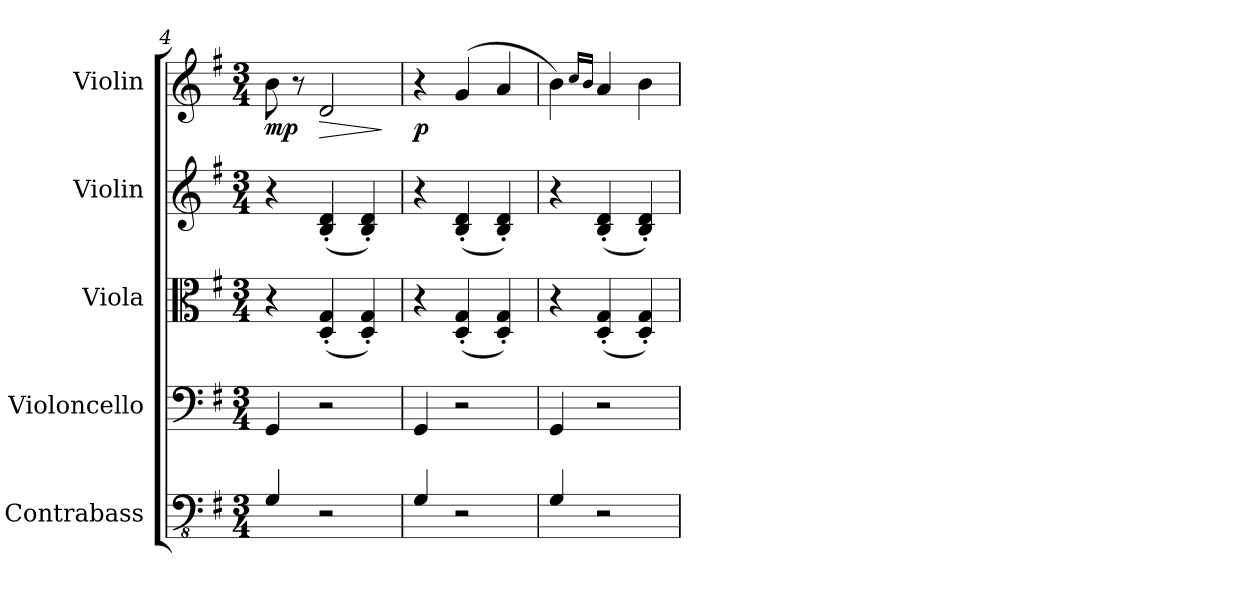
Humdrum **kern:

**kern	**kern	**kern	**kern	**kern	**dynam
*part5	*part4	*part3	*part2	*part1	*part1
*staff5	*staff4	*staff3	*staff2	*staff1	*staff1
*I"Contrabass	*I"Violoncello	*I"Viola	*I"Violin	*I"Violin	*
*I'Cb.	*I'Vc.	*I'Vla.	*I'Vln.	*I'Vln.	*
*clefFv4	*clefF4	*clefC3	*clefG2	*clefG2	*
*ITrd7c12	*	*	*	*	*
*k[f#]	*k[f#]	*k[f#]	*k[f#]	*k[f#]	*
*M3/4	*M3/4	*M3/4	*M3/4	*M3/4	*
=4	=4	=4	=4	=4	=4
!	!	!	!	!	!LO:DY:b
4GGG/	4GG/	4r	4r	8b\	mp
.	.	.	.	8r	.
!	!	!	!	!	!LO:HP:b
2r	2r	(4D/' 4G/'	(4B/' 4d/'	2d/	>
.	.	4D/' 4G/')	4B/' 4d/')	.	.
.	.	.	.	.	]
=5	=5	=5	=5	=5	=5
!	!	!	!	!	!LO:DY:b
4GGG/	4GG/	4r	4r	4r	p
2r	2r	(4D/' 4G/'	(4B/' 4d/'	(4g/	.
.	.	4D/' 4G/')	4B/' 4d/')	4a/	.
=6	=6	=6	=6	=6	=6
4GGG/	4GG/	4r	4r	4b\)	.
.	.	.	.	16qcc/LL	.
.	.	.	.	16qb/JJ	.
2r	2r	(4D/' 4G/'	(4B/' 4d/'	4a/	.
.	.	4D/' 4G/')	4B/' 4d/')	4b\	.
=	=	=	=	=	=
*-	*-	*-	*-	*-	*-
